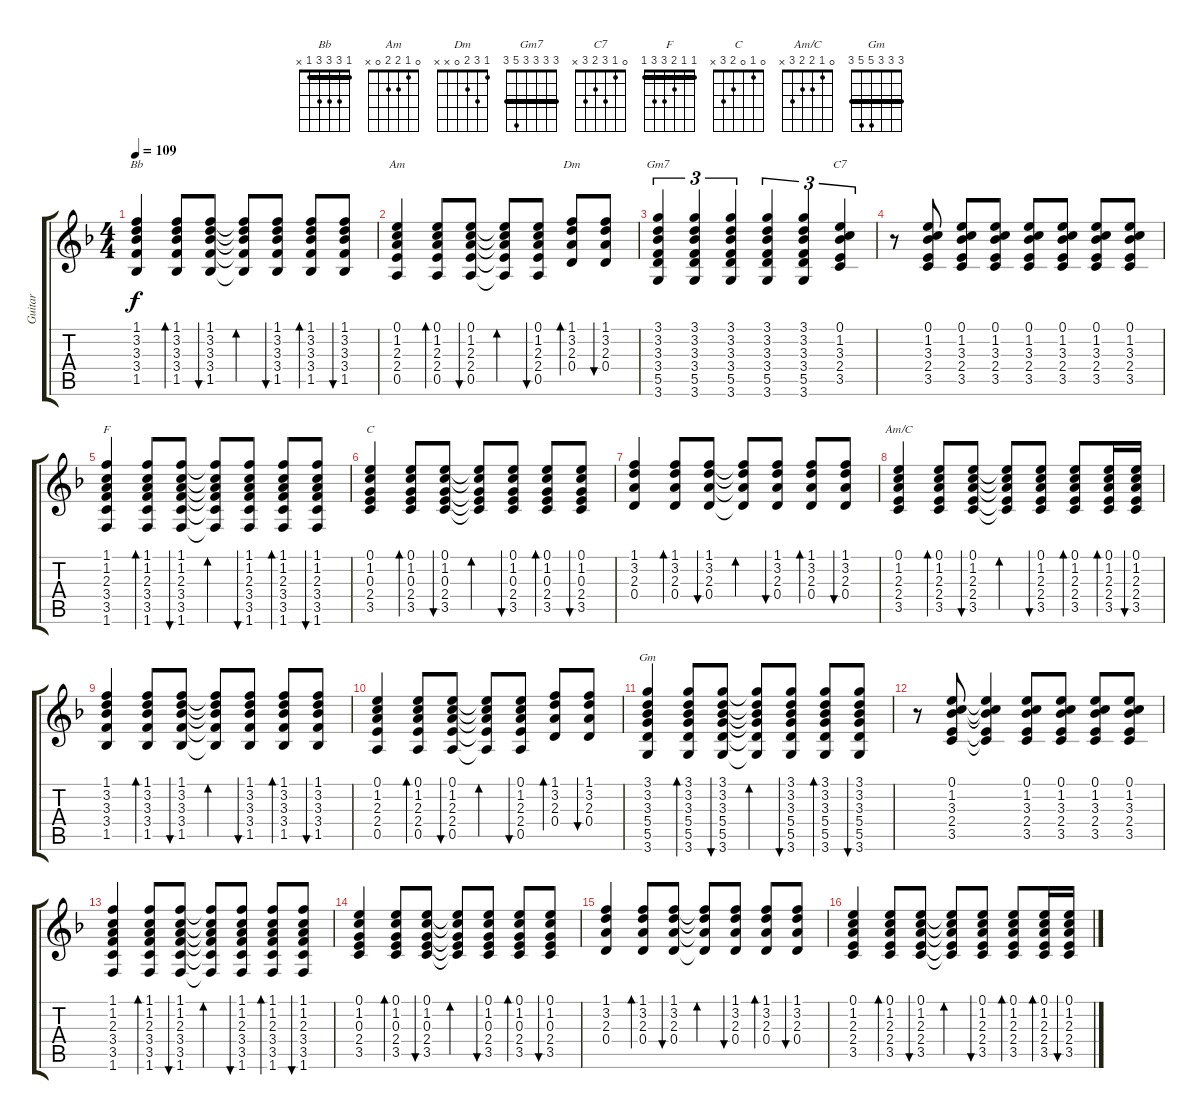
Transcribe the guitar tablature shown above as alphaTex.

\track ("Guitar" "Guitar") {instrument acousticguitarnylon}
\staff {score tabs}
\tuning (E4 B3 G3 D3 A2 E2) {hide}
\chord ("Bb" 1 3 3 3 1 x) {barre 1}
\chord ("Am" 0 1 2 2 0 x)
\chord ("Dm" 1 3 2 0 x x)
\chord ("Gm7" 3 3 3 3 5 3) {barre 3}
\chord ("C7" 0 1 3 2 3 x)
\chord ("F" 1 1 2 3 3 1) {barre 1}
\chord ("C" 0 1 0 2 3 x)
\chord ("Am/C" 0 1 2 2 3 x)
\chord ("Gm" 3 3 3 5 5 3) {barre 3}
\ts (4 4)
\tempo 109
\clef g2
\ks f
(1.1 3.2 3.3 3.4 1.5).4{ch "Bb" dy f} (1.1 3.2 3.3 3.4 1.5).8{bd 60} (1.1 3.2 3.3 3.4 1.5).8{bu 60} (1.1{t} 3.2{t} 3.3{t} 3.4{t} 1.5{t}).8{bd 60} (1.1 3.2 3.3 3.4 1.5).8{bu 60} (1.1 3.2 3.3 3.4 1.5).8{bd 60} (1.1 3.2 3.3 3.4 1.5).8{bu 60} |
(0.1 1.2 2.3 2.4 0.5).4{ch "Am"} (0.1 1.2 2.3 2.4 0.5).8{bd 60} (0.1 1.2 2.3 2.4 0.5).8{bu 60} (0.1{t} 1.2{t} 2.3{t} 2.4{t} 0.5{t}).8{bd 60} (0.1 1.2 2.3 2.4 0.5).8{bu 60} (1.1 3.2 2.3 0.4).8{bd 60 ch "Dm"} (1.1 3.2 2.3 0.4).8{bu 60} |
(3.1 3.2 3.3 3.4 5.5 3.6).4{tu (3 2) ch "Gm7"} (3.1 3.2 3.3 3.4 5.5 3.6).4{tu (3 2)} (3.1 3.2 3.3 3.4 5.5 3.6).4{tu (3 2)} (3.1 3.2 3.3 3.4 5.5 3.6).4{tu (3 2)} (3.1 3.2 3.3 3.4 5.5 3.6).4{tu (3 2)} (0.1 1.2 3.3 2.4 3.5).4{tu (3 2) ch "C7"} |
r.8 (0.1 1.2 3.3 2.4 3.5).8 (0.1 1.2 3.3 2.4 3.5).8 (0.1 1.2 3.3 2.4 3.5).8 (0.1 1.2 3.3 2.4 3.5).8 (0.1 1.2 3.3 2.4 3.5).8 (0.1 1.2 3.3 2.4 3.5).8 (0.1 1.2 3.3 2.4 3.5).8 |
(1.1 1.2 2.3 3.4 3.5 1.6).4{ch "F"} (1.1 1.2 2.3 3.4 3.5 1.6).8{bd 60} (1.1 1.2 2.3 3.4 3.5 1.6).8{bu 60} (1.1{t} 1.2{t} 2.3{t} 3.4{t} 3.5{t} 1.6{t}).8{bd 60} (1.1 1.2 2.3 3.4 3.5 1.6).8{bu 60} (1.1 1.2 2.3 3.4 3.5 1.6).8{bd 60} (1.1 1.2 2.3 3.4 3.5 1.6).8{bu 60} |
(0.1 1.2 0.3 2.4 3.5).4{ch "C"} (0.1 1.2 0.3 2.4 3.5).8{bd 60} (0.1 1.2 0.3 2.4 3.5).8{bu 60} (0.1{t} 1.2{t} 0.3{t} 2.4{t} 3.5{t}).8{bd 60} (0.1 1.2 0.3 2.4 3.5).8{bu 60} (0.1 1.2 0.3 2.4 3.5).8{bd 60} (0.1 1.2 0.3 2.4 3.5).8{bu 60} |
(1.1 3.2 2.3 0.4).4 (1.1 3.2 2.3 0.4).8{bd 60} (1.1 3.2 2.3 0.4).8{bu 60} (1.1{t} 3.2{t} 2.3{t} 0.4{t}).8{bd 60} (1.1 3.2 2.3 0.4).8{bu 60} (1.1 3.2 2.3 0.4).8{bd 60} (1.1 3.2 2.3 0.4).8{bu 60} |
(0.1 1.2 2.3 2.4 3.5).4{ch "Am/C"} (0.1 1.2 2.3 2.4 3.5).8{bd 60} (0.1 1.2 2.3 2.4 3.5).8{bu 60} (0.1{t} 1.2{t} 2.3{t} 2.4{t} 3.5{t}).8{bd 60} (0.1 1.2 2.3 2.4 3.5).8{bu 60} (0.1 1.2 2.3 2.4 3.5).8{bd 60} (0.1 1.2 2.3 2.4 3.5).16{bd 60} (0.1 1.2 2.3 2.4 3.5).16{bu 60} |
(1.1 3.2 3.3 3.4 1.5).4 (1.1 3.2 3.3 3.4 1.5).8{bd 60} (1.1 3.2 3.3 3.4 1.5).8{bu 60} (1.1{t} 3.2{t} 3.3{t} 3.4{t} 1.5{t}).8{bd 60} (1.1 3.2 3.3 3.4 1.5).8{bu 60} (1.1 3.2 3.3 3.4 1.5).8{bd 60} (1.1 3.2 3.3 3.4 1.5).8{bu 60} |
(0.1 1.2 2.3 2.4 0.5).4 (0.1 1.2 2.3 2.4 0.5).8{bd 60} (0.1 1.2 2.3 2.4 0.5).8{bu 60} (0.1{t} 1.2{t} 2.3{t} 2.4{t} 0.5{t}).8{bd 60} (0.1 1.2 2.3 2.4 0.5).8{bu 60} (1.1 3.2 2.3 0.4).8{bd 60} (1.1 3.2 2.3 0.4).8{bu 60} |
(3.1 3.2 3.3 5.4 5.5 3.6).4{ch "Gm"} (3.1 3.2 3.3 5.4 5.5 3.6).8{bd 60} (3.1 3.2 3.3 5.4 5.5 3.6).8{bu 60} (3.1{t} 3.2{t} 3.3{t} 5.4{t} 5.5{t} 3.6{t}).8{bd 60} (3.1 3.2 3.3 5.4 5.5 3.6).8{bu 60} (3.1 3.2 3.3 5.4 5.5 3.6).8{bd 60} (3.1 3.2 3.3 5.4 5.5 3.6).8{bu 60} |
r.8 (0.1 1.2 3.3 2.4 3.5).8 (0.1{t} 1.2{t} 3.3{t} 2.4{t} 3.5{t}).4 (0.1 1.2 3.3 2.4 3.5).8 (0.1 1.2 3.3 2.4 3.5).8 (0.1 1.2 3.3 2.4 3.5).8 (0.1 1.2 3.3 2.4 3.5).8 |
(1.1 1.2 2.3 3.4 3.5 1.6).4 (1.1 1.2 2.3 3.4 3.5 1.6).8{bd 60} (1.1 1.2 2.3 3.4 3.5 1.6).8{bu 60} (1.1{t} 1.2{t} 2.3{t} 3.4{t} 3.5{t} 1.6{t}).8{bd 60} (1.1 1.2 2.3 3.4 3.5 1.6).8{bu 60} (1.1 1.2 2.3 3.4 3.5 1.6).8{bd 60} (1.1 1.2 2.3 3.4 3.5 1.6).8{bu 60} |
(0.1 1.2 0.3 2.4 3.5).4 (0.1 1.2 0.3 2.4 3.5).8{bd 60} (0.1 1.2 0.3 2.4 3.5).8{bu 60} (0.1{t} 1.2{t} 0.3{t} 2.4{t} 3.5{t}).8{bd 60} (0.1 1.2 0.3 2.4 3.5).8{bu 60} (0.1 1.2 0.3 2.4 3.5).8{bd 60} (0.1 1.2 0.3 2.4 3.5).8{bu 60} |
(1.1 3.2 2.3 0.4).4 (1.1 3.2 2.3 0.4).8{bd 60} (1.1 3.2 2.3 0.4).8{bu 60} (1.1{t} 3.2{t} 2.3{t} 0.4{t}).8{bd 60} (1.1 3.2 2.3 0.4).8{bu 60} (1.1 3.2 2.3 0.4).8{bd 60} (1.1 3.2 2.3 0.4).8{bu 60} |
(0.1 1.2 2.3 2.4 3.5).4 (0.1 1.2 2.3 2.4 3.5).8{bd 60} (0.1 1.2 2.3 2.4 3.5).8{bu 60} (0.1{t} 1.2{t} 2.3{t} 2.4{t} 3.5{t}).8{bd 60} (0.1 1.2 2.3 2.4 3.5).8{bu 60} (0.1 1.2 2.3 2.4 3.5).8{bd 60} (0.1 1.2 2.3 2.4 3.5).16{bd 60} (0.1 1.2 2.3 2.4 3.5).16{bu 60}
